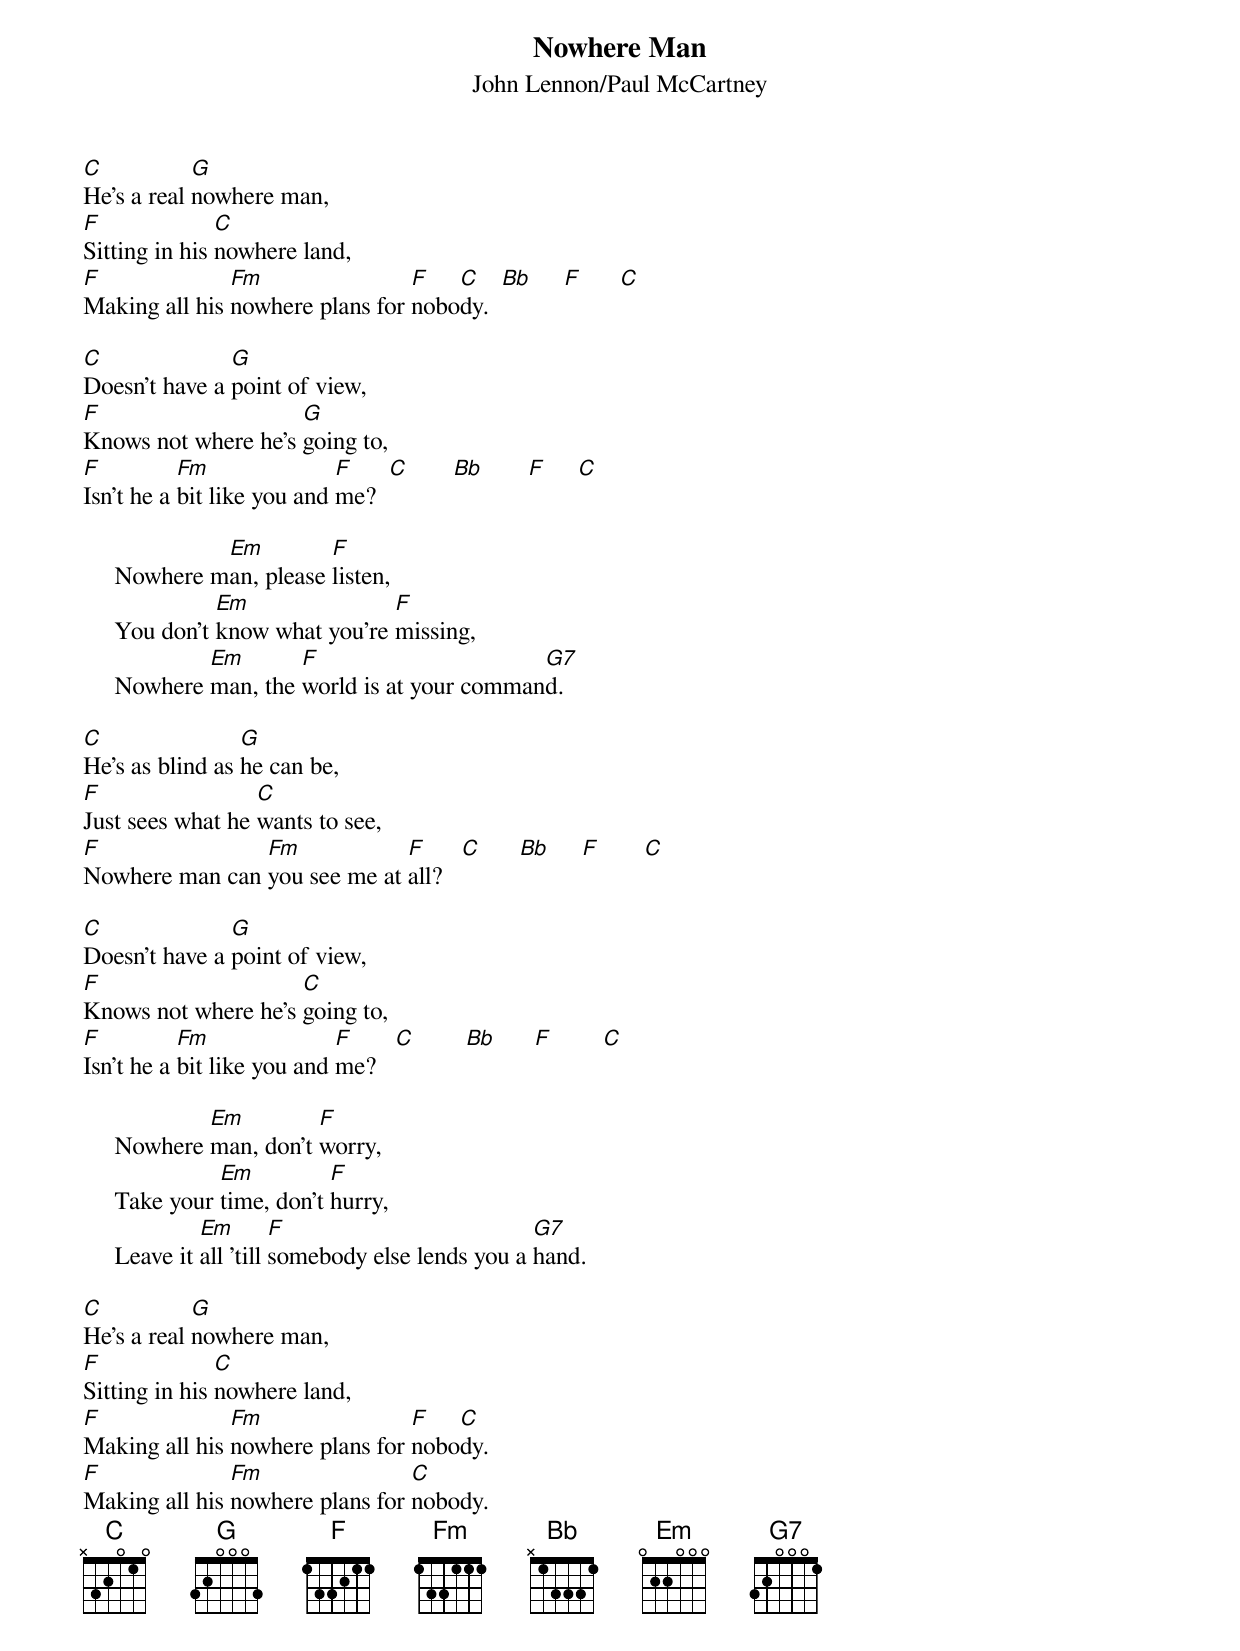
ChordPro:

{title:Nowhere Man}
{st:John Lennon/Paul McCartney}
[C]He's a real [G]nowhere man,
[F]Sitting in his [C]nowhere land,
[F]Making all his [Fm]nowhere plans for [F]nobo[C]dy.  [Bb]     [F]      [C]

[C]Doesn't have a [G]point of view,
[F]Knows not where he's [G]going to,
[F]Isn't he a [Fm]bit like you and [F]me?  [C]       [Bb]       [F]     [C]

     Nowhere m[Em]an, please [F]listen,
     You don't [Em]know what you're [F]missing,
     Nowhere [Em]man, the [F]world is at your comman[G7]d.

[C]He's as blind as [G]he can be,
[F]Just sees what he [C]wants to see,
[F]Nowhere man can [Fm]you see me at [F]all?   [C]      [Bb]     [F]       [C]

[C]Doesn't have a [G]point of view,
[F]Knows not where he's [C]going to,
[F]Isn't he a [Fm]bit like you and [F]me?   [C]        [Bb]      [F]        [C]

     Nowhere [Em]man, don't [F]worry,
     Take your [Em]time, don't [F]hurry,
     Leave it [Em]all 'till [F]somebody else lends you a [G7]hand.

[C]He's a real [G]nowhere man,
[F]Sitting in his [C]nowhere land,
[F]Making all his [Fm]nowhere plans for [F]nobo[C]dy.
[F]Making all his [Fm]nowhere plans for [C]nobody.
